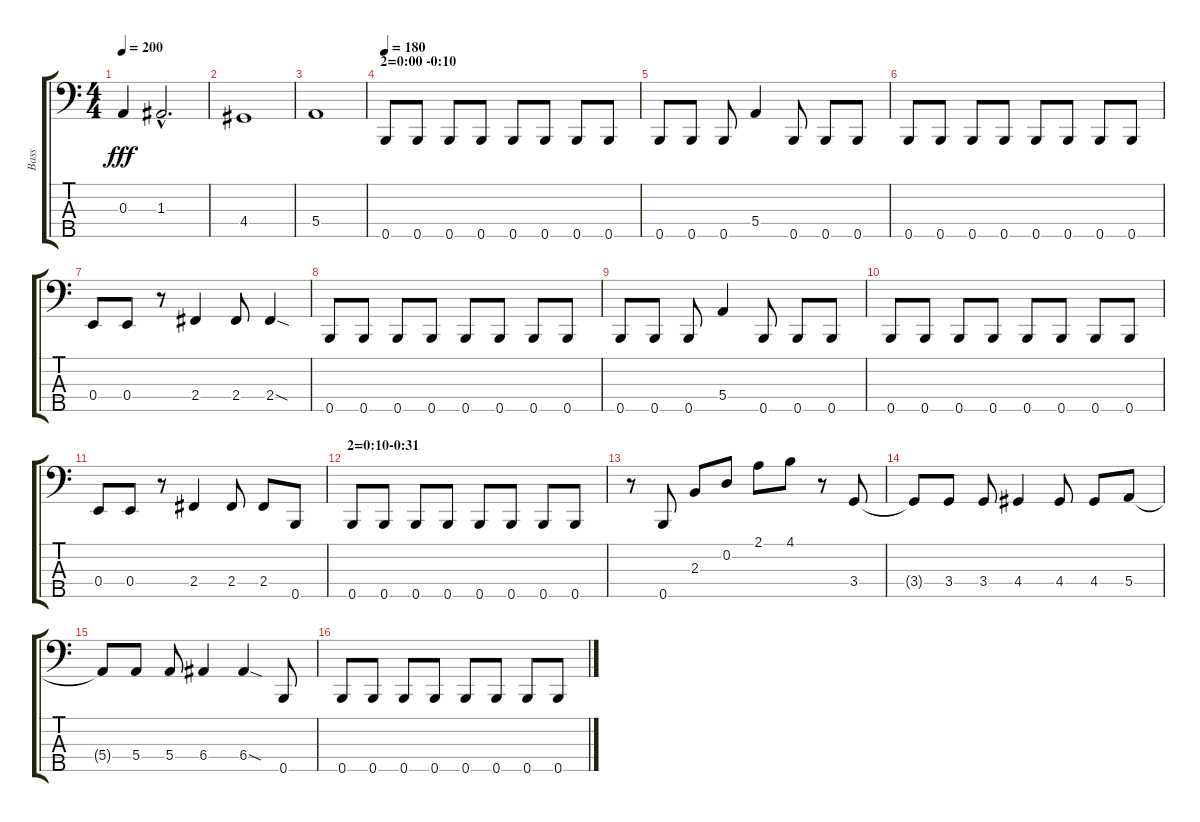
\track ("Bass" "Bass") {instrument electricbasspick}
\staff {score tabs}
\tuning (G2 D2 A1 E1 B0) {hide}
\ts (4 4)
\tempo 200
\clef f4
\ks c
0.3{t}.4{dy fff} 1.3{hac}.2{d} |
4.4.1 |
5.4.1 |
\section ("" "2=0:00 -0:10")
\tempo 180
0.5.8 0.5.8 0.5.8 0.5.8 0.5.8 0.5.8 0.5.8 0.5.8 |
0.5.8 0.5.8 0.5.8 5.4.4 0.5.8 0.5.8 0.5.8 |
0.5.8 0.5.8 0.5.8 0.5.8 0.5.8 0.5.8 0.5.8 0.5.8 |
0.4.8 0.4.8 r.8 2.4.4 2.4.8 2.4{sod}.4 |
0.5.8 0.5.8 0.5.8 0.5.8 0.5.8 0.5.8 0.5.8 0.5.8 |
0.5.8 0.5.8 0.5.8 5.4.4 0.5.8 0.5.8 0.5.8 |
0.5.8 0.5.8 0.5.8 0.5.8 0.5.8 0.5.8 0.5.8 0.5.8 |
0.4.8 0.4.8 r.8 2.4.4 2.4.8 2.4.8 0.5.8 |
\section ("" "2=0:10-0:31")
0.5.8 0.5.8 0.5.8 0.5.8 0.5.8 0.5.8 0.5.8 0.5.8 |
r.8 0.5.8 2.3.8 0.2.8 2.1.8 4.1.8 r.8 3.4.8 |
3.4{t}.8 3.4.8 3.4.8 4.4.4 4.4.8 4.4.8 5.4.8 |
5.4{t}.8 5.4.8 5.4.8 6.4.4 6.4{sod}.4 0.5.8 |
0.5.8 0.5.8 0.5.8 0.5.8 0.5.8 0.5.8 0.5.8 0.5.8
